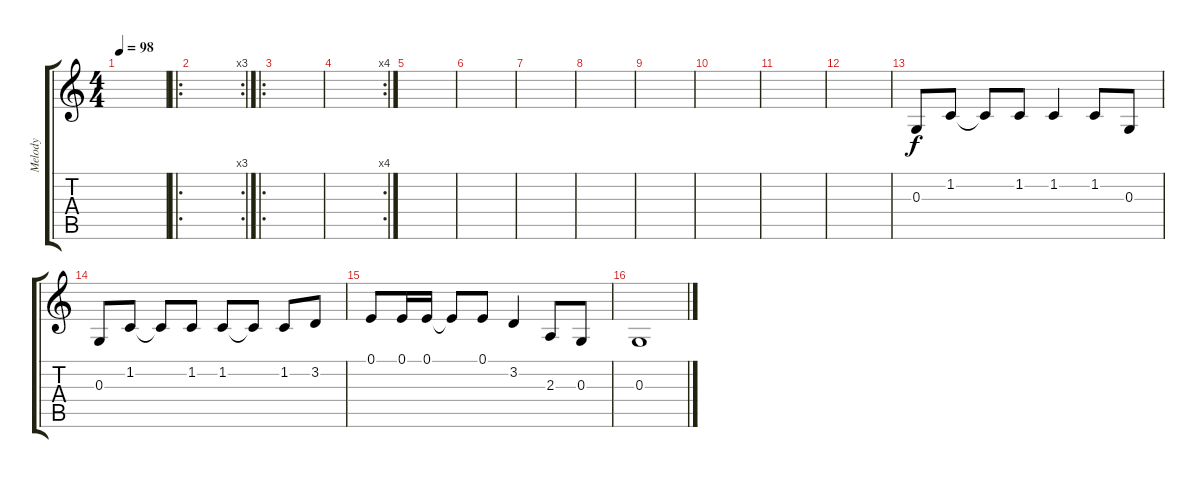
\track ("Melody" "Melody") {instrument acousticgrandpiano}
\staff {score tabs}
\tuning (E4 B3 G3 D3 A2 E2) {hide}
\ts (4 4)
\tempo 98
\clef g2
\ks c
|
\ro
\rc 3
|
\ro
|
\rc 4
|
|
|
|
|
|
|
|
|
0.3.8 1.2.8 1.2{t}.8 1.2.8 1.2.4 1.2.8 0.3.8 |
0.3.8 1.2.8 1.2{t}.8 1.2.8 1.2.8 1.2{t}.8 1.2.8 3.2.8 |
0.1.8 0.1.16 0.1.16 0.1{t}.8 0.1.8 3.2.4 2.3.8 0.3.8 |
0.3.1
